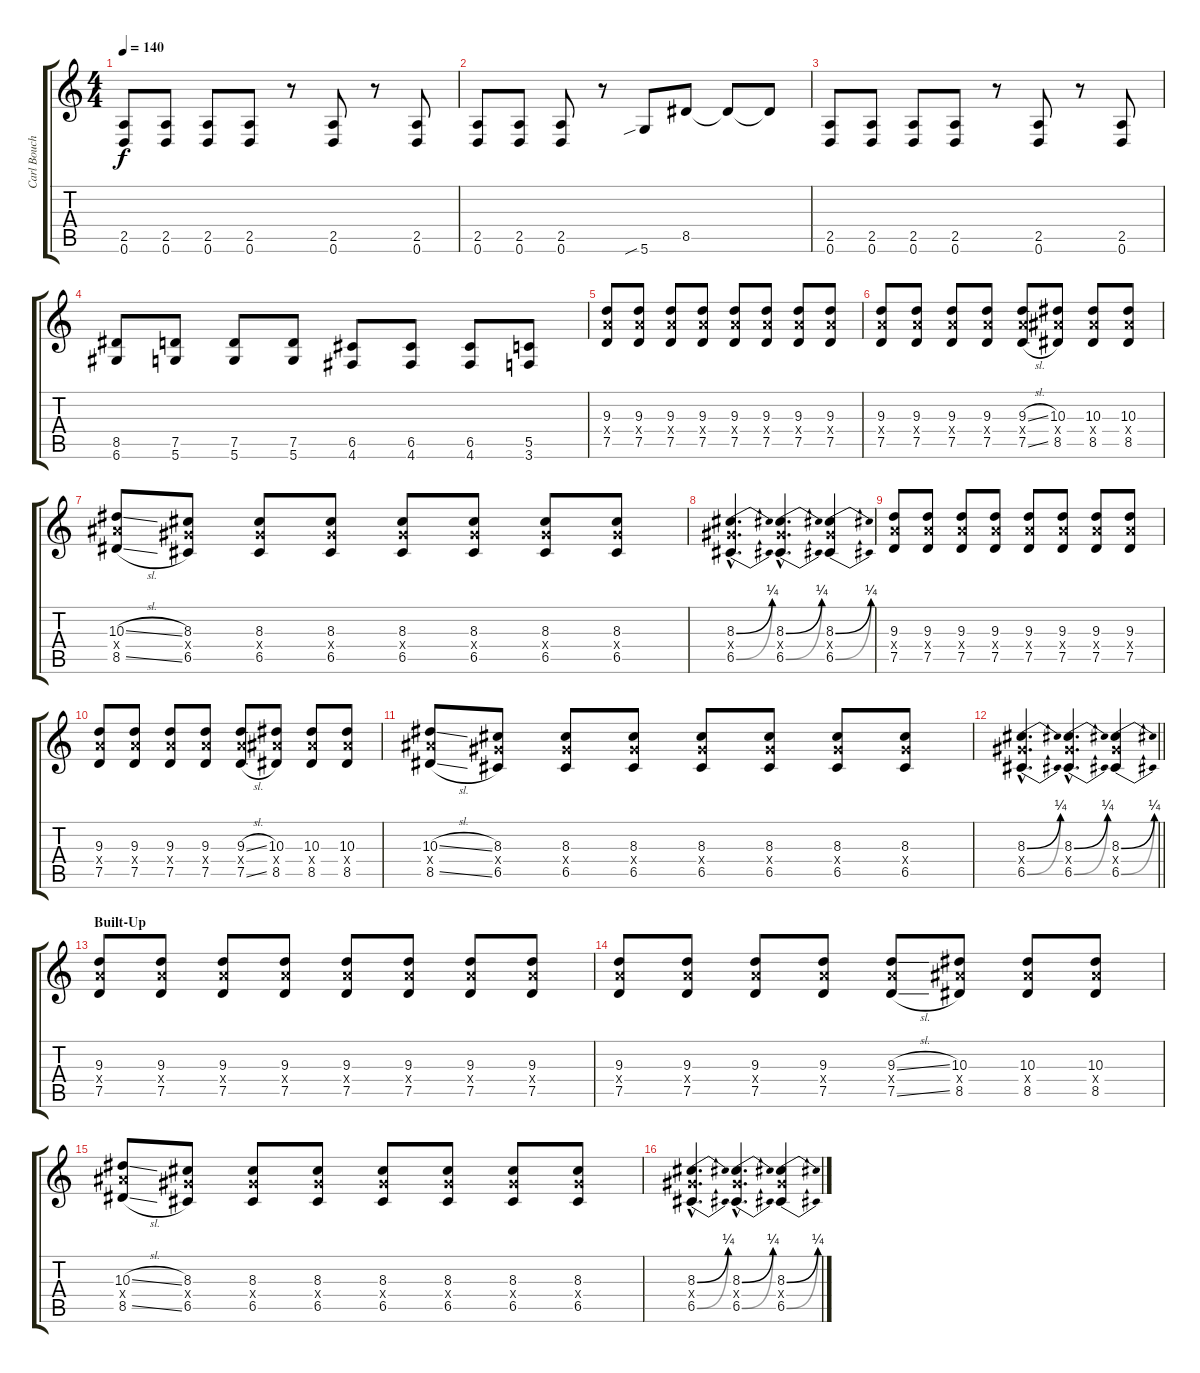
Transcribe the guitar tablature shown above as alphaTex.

\track ("Carl Bouchard" "Carl Bouch") {instrument distortionguitar}
\staff {score tabs}
\tuning (D4 A3 F3 C3 G2 D2) {hide}
\ts (4 4)
\tempo 140
\clef g2
\ks c
(2.5 0.6).8{dy f} (2.5 0.6).8 (2.5 0.6).8 (2.5 0.6).8 r.8 (2.5 0.6).8 r.8 (2.5 0.6).8 |
(2.5 0.6).8 (2.5 0.6).8 (2.5 0.6).8 r.8 5.6{sib}.8 8.5.8 8.5{t}.8 8.5{t}.8 |
(2.5 0.6).8 (2.5 0.6).8 (2.5 0.6).8 (2.5 0.6).8 r.8 (2.5 0.6).8 r.8 (2.5 0.6).8 |
(8.5 6.6).8 (7.5 5.6).8 (7.5 5.6).8 (7.5 5.6).8 (6.5 4.6).8 (6.5 4.6).8 (6.5 4.6).8 (5.5 3.6).8 |
(9.3 9.4{x} 7.5).8 (9.3 9.4{x} 7.5).8 (9.3 9.4{x} 7.5).8 (9.3 9.4{x} 7.5).8 (9.3 9.4{x} 7.5).8 (9.3 9.4{x} 7.5).8 (9.3 9.4{x} 7.5).8 (9.3 9.4{x} 7.5).8 |
(9.3 9.4{x} 7.5).8 (9.3 9.4{x} 7.5).8 (9.3 9.4{x} 7.5).8 (9.3 9.4{x} 7.5).8 (9.3{sl} 9.4{x} 7.5{sl}).8 (10.3 10.4{x} 8.5).8 (10.3 10.4{x} 8.5).8 (10.3 10.4{x} 8.5).8 |
(10.3{sl} 10.4{x} 8.5{sl}).8 (8.3 8.4{x} 6.5).8 (8.3 8.4{x} 6.5).8 (8.3 8.4{x} 6.5).8 (8.3 8.4{x} 6.5).8 (8.3 8.4{x} 6.5).8 (8.3 8.4{x} 6.5).8 (8.3 8.4{x} 6.5).8 |
(8.3{be (bend 0 0 60 1) hac} 8.4{hac x} 6.5{be (bend 0 0 60 1) hac}).4{d} (8.3{be (bend 0 0 60 1) hac} 8.4{hac x} 6.5{be (bend 0 0 60 1) hac}).4{d} (8.3{be (bend 0 0 60 1)} 8.4{x} 6.5{be (bend 0 0 60 1)}).4 |
(9.3 9.4{x} 7.5).8 (9.3 9.4{x} 7.5).8 (9.3 9.4{x} 7.5).8 (9.3 9.4{x} 7.5).8 (9.3 9.4{x} 7.5).8 (9.3 9.4{x} 7.5).8 (9.3 9.4{x} 7.5).8 (9.3 9.4{x} 7.5).8 |
(9.3 9.4{x} 7.5).8 (9.3 9.4{x} 7.5).8 (9.3 9.4{x} 7.5).8 (9.3 9.4{x} 7.5).8 (9.3{sl} 9.4{x} 7.5{sl}).8 (10.3 10.4{x} 8.5).8 (10.3 10.4{x} 8.5).8 (10.3 10.4{x} 8.5).8 |
(10.3{sl} 10.4{x} 8.5{sl}).8 (8.3 8.4{x} 6.5).8 (8.3 8.4{x} 6.5).8 (8.3 8.4{x} 6.5).8 (8.3 8.4{x} 6.5).8 (8.3 8.4{x} 6.5).8 (8.3 8.4{x} 6.5).8 (8.3 8.4{x} 6.5).8 |
\barLineRight lightlight
(8.3{be (bend 0 0 60 1) hac} 8.4{hac x} 6.5{be (bend 0 0 60 1) hac}).4{d} (8.3{be (bend 0 0 60 1) hac} 8.4{hac x} 6.5{be (bend 0 0 60 1) hac}).4{d} (8.3{be (bend 0 0 60 1)} 8.4{x} 6.5{be (bend 0 0 60 1)}).4 |
\section ("" "Built-Up")
(9.3 9.4{x} 7.5).8 (9.3 9.4{x} 7.5).8 (9.3 9.4{x} 7.5).8 (9.3 9.4{x} 7.5).8 (9.3 9.4{x} 7.5).8 (9.3 9.4{x} 7.5).8 (9.3 9.4{x} 7.5).8 (9.3 9.4{x} 7.5).8 |
(9.3 9.4{x} 7.5).8 (9.3 9.4{x} 7.5).8 (9.3 9.4{x} 7.5).8 (9.3 9.4{x} 7.5).8 (9.3{sl} 9.4{x} 7.5{sl}).8 (10.3 10.4{x} 8.5).8 (10.3 10.4{x} 8.5).8 (10.3 10.4{x} 8.5).8 |
(10.3{sl} 10.4{x} 8.5{sl}).8 (8.3 8.4{x} 6.5).8 (8.3 8.4{x} 6.5).8 (8.3 8.4{x} 6.5).8 (8.3 8.4{x} 6.5).8 (8.3 8.4{x} 6.5).8 (8.3 8.4{x} 6.5).8 (8.3 8.4{x} 6.5).8 |
(8.3{be (bend 0 0 60 1) hac} 8.4{hac x} 6.5{be (bend 0 0 60 1) hac}).4{d} (8.3{be (bend 0 0 60 1) hac} 8.4{hac x} 6.5{be (bend 0 0 60 1) hac}).4{d} (8.3{be (bend 0 0 60 1)} 8.4{x} 6.5{be (bend 0 0 60 1)}).4
